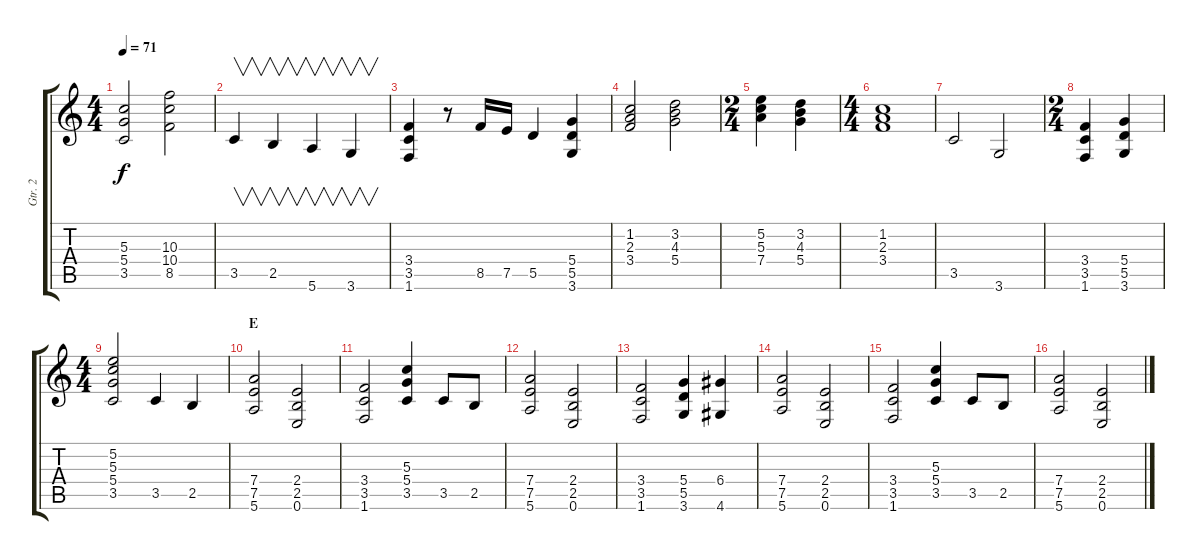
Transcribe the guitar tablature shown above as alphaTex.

\track ("Gtr. 2" "Gtr. 2") {instrument overdrivenguitar}
\staff {score tabs}
\tuning (E4 B3 G3 D3 A2 E2) {hide}
\ts (4 4)
\tempo 71
\clef g2
\ks c
(5.3 5.4 3.5).2{dy f} (10.3 10.4 8.5).2 |
3.5.4{v} 2.5.4{v} 5.6.4{v} 3.6.4{v} |
(3.4 3.5 1.6).4 r.8 8.5.16 7.5.16 5.5.4 (5.4 5.5 3.6).4 |
(1.2 2.3 3.4).2 (3.2 4.3 5.4).2 |
\ts (2 4)
(5.2 5.3 7.4).4 (3.2 4.3 5.4).4 |
\ts (4 4)
(1.2 2.3 3.4).1 |
3.5.2 3.6.2 |
\ts (2 4)
(3.4 3.5 1.6).4 (5.4 5.5 3.6).4 |
\ts (4 4)
(5.2 5.3 5.4 3.5).2 3.5.4 2.5.4 |
\section ("" "E")
(7.4 7.5 5.6).2 (2.4 2.5 0.6).2 |
(3.4 3.5 1.6).2 (5.3 5.4 3.5).4 3.5.8 2.5.8 |
(7.4 7.5 5.6).2 (2.4 2.5 0.6).2 |
(3.4 3.5 1.6).2 (5.4 5.5 3.6).4 (6.4 4.6).4 |
(7.4 7.5 5.6).2 (2.4 2.5 0.6).2 |
(3.4 3.5 1.6).2 (5.3 5.4 3.5).4 3.5.8 2.5.8 |
(7.4 7.5 5.6).2 (2.4 2.5 0.6).2
